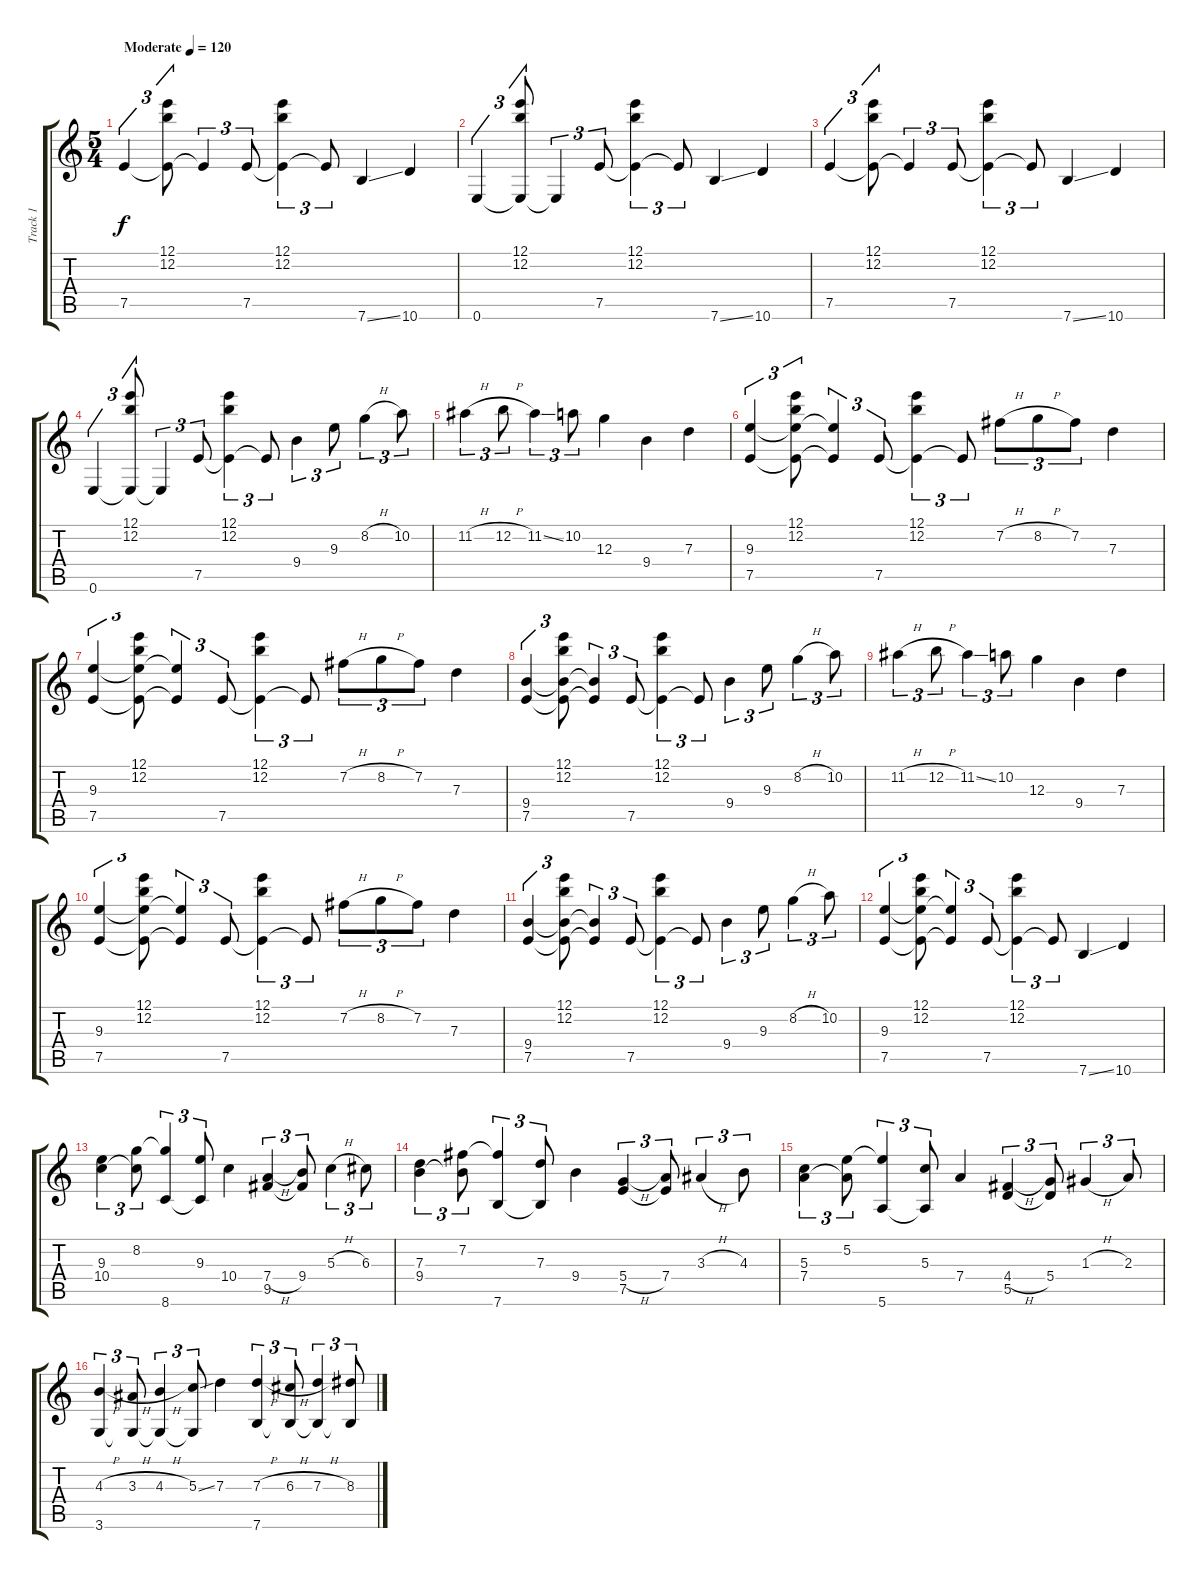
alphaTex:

\track ("Track 1" "Track 1") {instrument acousticguitarsteel}
\staff {score tabs}
\tuning (E4 B3 G3 D3 A2 E2) {hide}
\ts (5 4)
\tempo (120 "Moderate")
\clef g2
\ks c
7.5.4{tu (3 2) dy f instrument acousticguitarsteel} (12.1 12.2 7.5{t}).8{tu (3 2)} 7.5{t}.4{tu (3 2)} 7.5.8{tu (3 2)} (12.1 12.2 7.5{t}).4{tu (3 2)} 7.5{t}.8{tu (3 2)} 7.6{ss}.4 10.6.4 |
0.6.4{tu (3 2)} (12.1 12.2 0.6{t}).8{tu (3 2)} 0.6{t}.4{tu (3 2)} 7.5.8{tu (3 2)} (12.1 12.2 7.5{t}).4{tu (3 2)} 7.5{t}.8{tu (3 2)} 7.6{ss}.4 10.6.4 |
7.5.4{tu (3 2)} (12.1 12.2 7.5{t}).8{tu (3 2)} 7.5{t}.4{tu (3 2)} 7.5.8{tu (3 2)} (12.1 12.2 7.5{t}).4{tu (3 2)} 7.5{t}.8{tu (3 2)} 7.6{ss}.4 10.6.4 |
0.6.4{tu (3 2)} (12.1 12.2 0.6{t}).8{tu (3 2)} 0.6{t}.4{tu (3 2)} 7.5.8{tu (3 2)} (12.1 12.2 7.5{t}).4{tu (3 2)} 7.5{t}.8{tu (3 2)} 9.4.4{tu (3 2)} 9.3.8{tu (3 2)} 8.2{h}.4{tu (3 2)} 10.2.8{tu (3 2)} |
11.2{h}.4{tu (3 2)} 12.2{h}.8{tu (3 2)} 11.2{ss}.4{tu (3 2)} 10.2.8{tu (3 2)} 12.3.4 9.4.4 7.3.4 |
(9.3 7.5).4{tu (3 2)} (12.1 12.2 9.3{t} 7.5{t}).8{tu (3 2)} (9.3{t} 7.5{t}).4{tu (3 2)} 7.5.8{tu (3 2)} (12.1 12.2 7.5{t}).4{tu (3 2)} 7.5{t}.8{tu (3 2)} 7.2{h}.8{tu (3 2)} 8.2{h}.8{tu (3 2)} 7.2.8{tu (3 2)} 7.3.4 |
(9.3 7.5).4{tu (3 2)} (12.1 12.2 9.3{t} 7.5{t}).8{tu (3 2)} (9.3{t} 7.5{t}).4{tu (3 2)} 7.5.8{tu (3 2)} (12.1 12.2 7.5{t}).4{tu (3 2)} 7.5{t}.8{tu (3 2)} 7.2{h}.8{tu (3 2)} 8.2{h}.8{tu (3 2)} 7.2.8{tu (3 2)} 7.3.4 |
(9.4 7.5).4{tu (3 2)} (12.1 12.2 9.4{t} 7.5{t}).8{tu (3 2)} (9.4{t} 7.5{t}).4{tu (3 2)} 7.5.8{tu (3 2)} (12.1 12.2 7.5{t}).4{tu (3 2)} 7.5{t}.8{tu (3 2)} 9.4.4{tu (3 2)} 9.3.8{tu (3 2)} 8.2{h}.4{tu (3 2)} 10.2.8{tu (3 2)} |
11.2{h}.4{tu (3 2)} 12.2{h}.8{tu (3 2)} 11.2{ss}.4{tu (3 2)} 10.2.8{tu (3 2)} 12.3.4 9.4.4 7.3.4 |
(9.3 7.5).4{tu (3 2)} (12.1 12.2 9.3{t} 7.5{t}).8{tu (3 2)} (9.3{t} 7.5{t}).4{tu (3 2)} 7.5.8{tu (3 2)} (12.1 12.2 7.5{t}).4{tu (3 2)} 7.5{t}.8{tu (3 2)} 7.2{h}.8{tu (3 2)} 8.2{h}.8{tu (3 2)} 7.2.8{tu (3 2)} 7.3.4 |
(9.4 7.5).4{tu (3 2)} (12.1 12.2 9.4{t} 7.5{t}).8{tu (3 2)} (9.4{t} 7.5{t}).4{tu (3 2)} 7.5.8{tu (3 2)} (12.1 12.2 7.5{t}).4{tu (3 2)} 7.5{t}.8{tu (3 2)} 9.4.4{tu (3 2)} 9.3.8{tu (3 2)} 8.2{h}.4{tu (3 2)} 10.2.8{tu (3 2)} |
(9.3 7.5).4{tu (3 2)} (12.1 12.2 9.3{t} 7.5{t}).8{tu (3 2)} (9.3{t} 7.5{t}).4{tu (3 2)} 7.5.8{tu (3 2)} (12.1 12.2 7.5{t}).4{tu (3 2)} 7.5{t}.8{tu (3 2)} 7.6{ss}.4 10.6.4 |
(9.3 10.4).4{tu (3 2)} (8.2 10.4{t}).8{tu (3 2)} (8.2{t} 8.6).4{tu (3 2)} (9.3 8.6{t}).8{tu (3 2)} 10.4.4 (7.4{h} 9.5).4{tu (3 2)} (9.4 9.5{t}).8{tu (3 2)} 5.3{h}.4{tu (3 2)} 6.3.8{tu (3 2)} |
(7.3 9.4).4{tu (3 2)} (7.2 9.4{t}).8{tu (3 2)} (7.2{t} 7.6).4{tu (3 2)} (7.3 7.6{t}).8{tu (3 2)} 9.4.4 (5.4{h} 7.5).4{tu (3 2)} (7.4 7.5{t}).8{tu (3 2)} 3.3{h}.4{tu (3 2)} 4.3.8{tu (3 2)} |
(5.3 7.4).4{tu (3 2)} (5.2 7.4{t}).8{tu (3 2)} (5.2{t} 5.6).4{tu (3 2)} (5.3 5.6{t}).8{tu (3 2)} 7.4.4 (4.4{h} 5.5).4{tu (3 2)} (5.4 5.5{t}).8{tu (3 2)} 1.3{h}.4{tu (3 2)} 2.3.8{tu (3 2)} |
(4.3{h} 3.6).4{tu (3 2)} (3.3{h} 3.6{t}).8{tu (3 2)} (4.3{h} 3.6{t}).4{tu (3 2)} (5.3{ss} 3.6{t}).8{tu (3 2)} 7.3.4 (7.3{h} 7.6).4{tu (3 2)} (6.3{h} 7.6{t}).8{tu (3 2)} (7.3{h} 7.6{t}).4{tu (3 2)} (8.3 7.6{t}).8{tu (3 2)}
